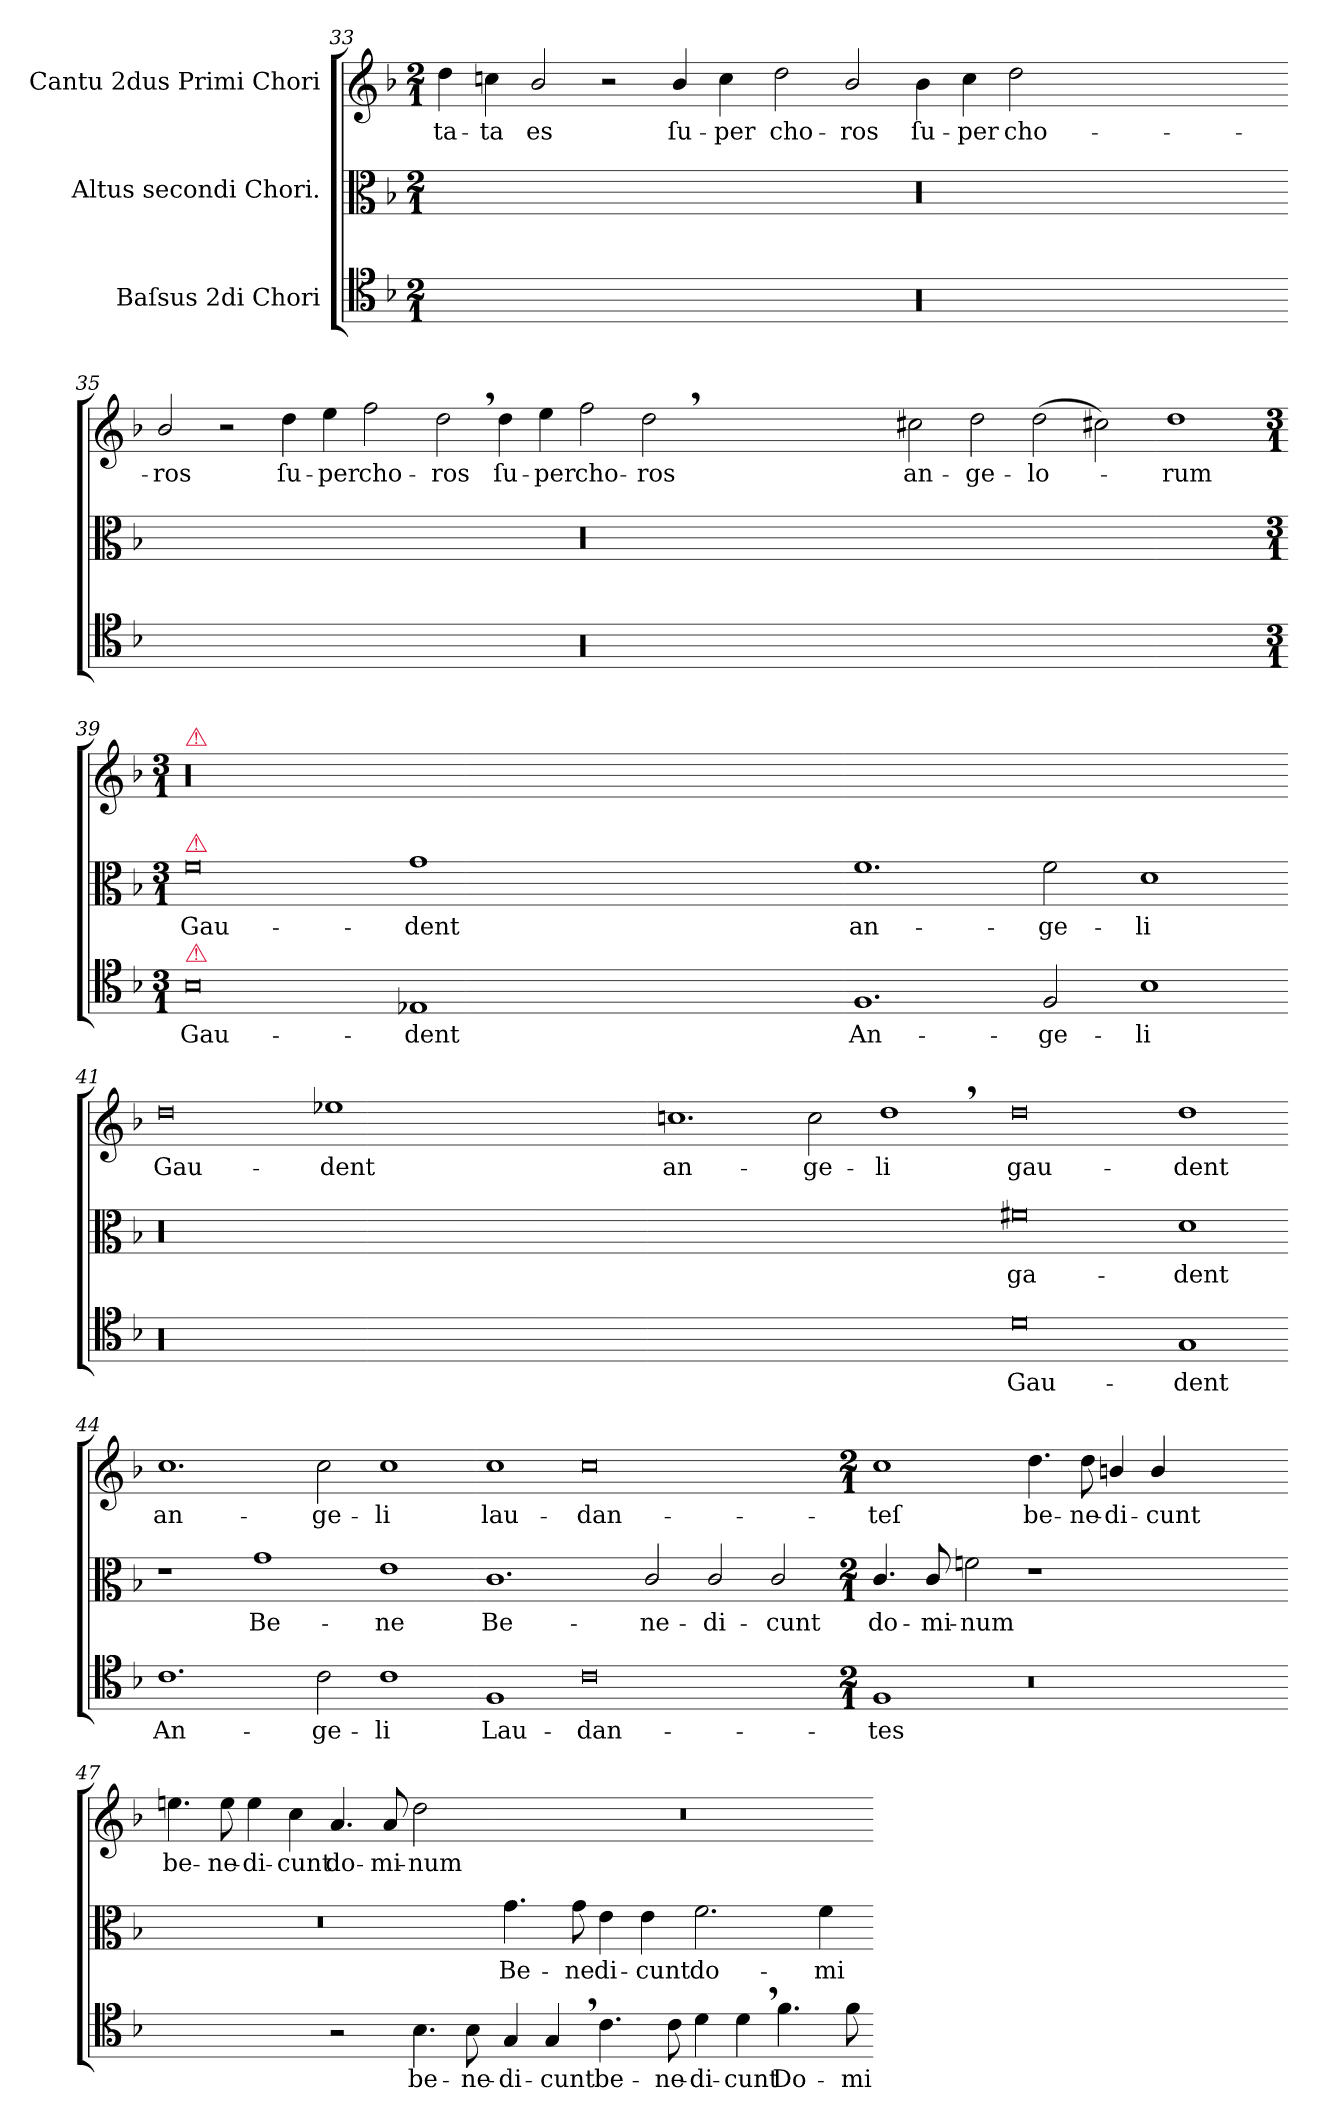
**kern	**text	**kern	**text	**kern	**text
*part3	*part3	*part2	*part2	*part1	*part1
*staff3	*staff3	*staff2	*staff2	*staff1	*staff1
*I"Baſsus 2di Chori	*	*I"Altus secondi Chori.	*	*I"Cantu 2dus Primi Chori	*
*clefC4	*	*clefC3	*	*clefG2	*
*k[b-]	*	*k[b-]	*	*k[b-]	*
*F:	*	*F:	*	*F:	*
*M2/1	*	*M2/1	*	*M2/1	*
=33	=33	=33	=33	=33	=33
0ryy	.	0ryy	.	4dd\	-ta-
.	.	.	.	4ccn\	-ta
.	.	.	.	2b-/	es
.	.	.	.	2r	.
.	.	.	.	4b-/	ſu-
.	.	.	.	4cc\	-per
=34-	=34-	=34-	=34-	=34-	=34-
1ryy	.	1ryy	.	2dd\	cho-
.	.	.	.	2b-/	-ros
00r	.	00r	.	4b-\	ſu-
.	.	.	.	4cc\	-per
.	.	.	.	2dd\	cho-
.	.	.	.	0.ryy	.
=35-	=35-	=35-	=35-	=35-	=35-
0ryy	.	0ryy	.	2b-/	-ros
.	.	.	.	2r	.
.	.	.	.	4dd\	ſu-
.	.	.	.	4ee\	-per
.	.	.	.	2ff\	cho-
=36-	=36-	=36-	=36-	=36-	=36-
1ryy	.	1ryy	.	2dd,>\	-ros
.	.	.	.	4dd\	ſu-
.	.	.	.	4ee\	-per
00r	.	00r	.	2ff\	cho-
.	.	.	.	2dd,>\	-ros
.	.	.	.	0.ryy	.
=37-	=37-	=37-	=37-	=37-	=37-
0ryy	.	0ryy	.	2cc#X\	-an-
.	.	.	.	2dd\	-ge-
.	.	.	.	(>2dd\	lo-
.	.	.	.	2cc#X\)	.
=38-	=38-	=38-	=38-	=38-	=38-
1ryy	.	1ryy	.	1dd	-rum
=39-	=39-	=39-	=39-	=39-	=39-
*M3/1	*	*M3/1	*	*M3/1	*
!	!	!	!	!LO:TX:a:color=crimson:t=⚠	!
!	!	!LO:TX:a:color=crimson:t=⚠	!	!	!
!LO:TX:a:color=crimson:t=⚠	!	!	!	!	!
0B-	Gau-	0f	Gau-	00.r	.
1E-X	-dent	1g	-dent	.	.
0.ryy	.	0.ryy	.	.	.
=40-	=40-	=40-	=40-	=40-	=40-
1.F	An-	1.f	an-	0.ryy	.
2F/	-ge-	2f\	-ge-	.	.
1B-	-li	1d	-li	.	.
=41-	=41-	=41-	=41-	=41-	=41-
00.r	.	00.r	.	0dd	Gau-
.	.	.	.	1ee-X	-dent
.	.	.	.	0.ryy	.
=42-	=42-	=42-	=42-	=42-	=42-
0.ryy	.	0.ryy	.	1.ccn	an-
.	.	.	.	2cc\	-ge-
.	.	.	.	1dd,>	-li
=43-	=43-	=43-	=43-	=43-	=43-
!	!LO:LY:i	!	!	!	!
0d	Gau-	0f#X	ga-	0dd	gau-
!	!LO:LY:i	!	!	!	!
1G	-dent	1d	-dent	1dd	-dent
=44-	=44-	=44-	=44-	=44-	=44-
!	!LO:LY:i	!	!	!	!
1.c	An-	1r	.	1.cc	an-
.	.	1g	Be-	.	.
!	!LO:LY:i	!	!	!	!
2c\	-ge-	.	.	2cc\	-ge-
!	!LO:LY:i	!	!	!	!
1c	-li	1e	-ne	1cc	-li
=45-	=45-	=45-	=45-	=45-	=45-
1F	Lau-	1.c	Be-	1cc	lau-
0c	-dan-	.	.	0cc	-dan-
.	.	2c/	-ne-	.	.
.	.	2c/	-di-	.	.
.	.	2c/	-cunt	.	.
=46-	=46-	=46-	=46-	=46-	=46-
*M2/1	*	*M2/1	*	*M2/1	*
1F	-tes	4.c/	do-	1cc	-teſ
.	.	8c/	-mi-	.	.
.	.	2fn\	num	.	.
0r	.	1r	.	4.dd\	be-
.	.	.	.	8dd\	-ne-
.	.	.	.	4bn/	-di-
.	.	.	.	4b/	-cunt
.	.	1ryy	.	1ryy	.
=47-	=47-	=47-	=47-	=47-	=47-
1ryy	.	0r	.	4.een\	be-
.	.	.	.	8ee\	-ne-
.	.	.	.	4ee\	-di-
.	.	.	.	4cc\	-cunt
2r	.	.	.	4.a/	do-
.	.	.	.	8a/	-mi-
4.B-\	be-	.	.	2dd\	-num
8B-\	-ne-	.	.	.	.
=48-	=48-	=48-	=48-	=48-	=48-
4G/	-di-	4.g\	Be-	0r	.
4G,>/	-cunt	.	.	.	.
.	.	8g\	-ne	.	.
4.c\	be-	4e\	di-	.	.
.	.	4e\	-cunt	.	.
8c\	-ne-	.	.	.	.
4d\	-di-	2.f\	do-	.	.
4d,>\	-cunt	.	.	.	.
4.f\	Do-	.	.	.	.
.	.	4f\	-mi-	.	.
8f\	-mi-	.	.	.	.
=-	=-	=-	=-	=-	=-
*-	*-	*-	*-	*-	*-
